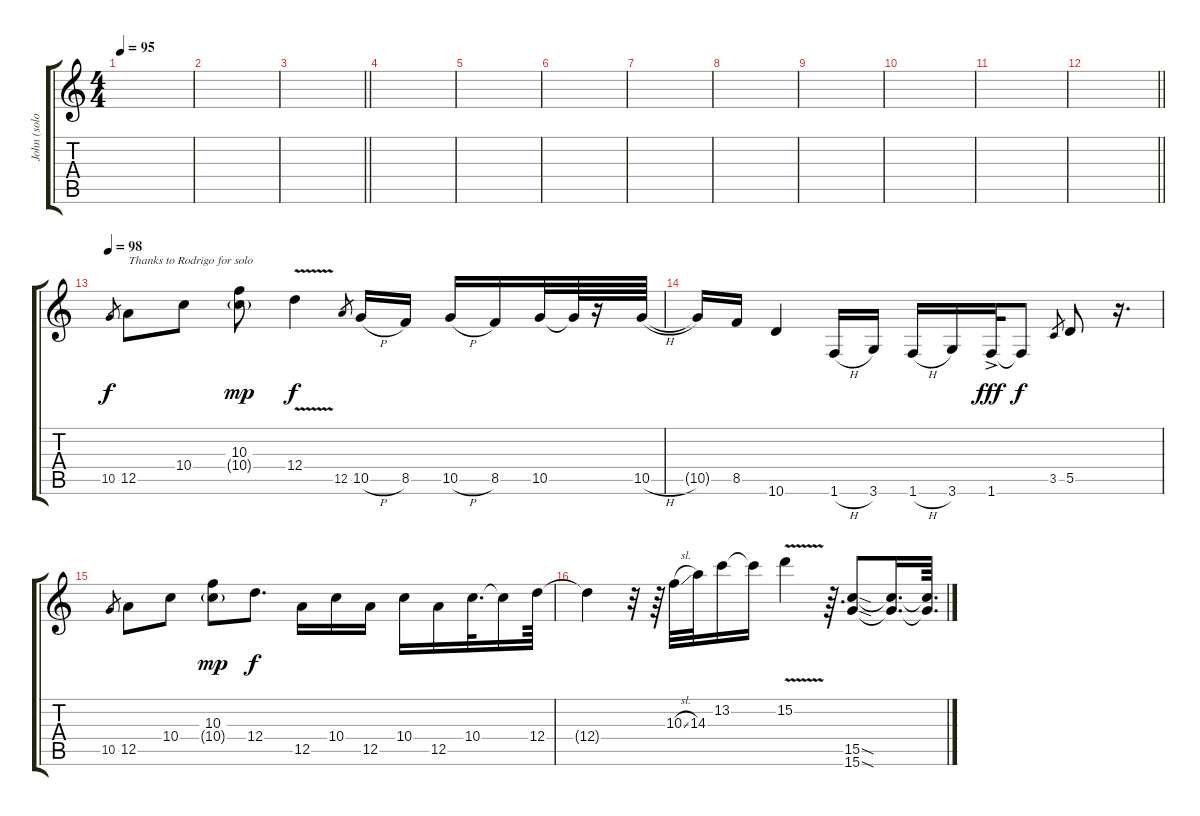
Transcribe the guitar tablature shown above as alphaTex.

\track ("John (solo)" "John (solo") {instrument electricguitarclean}
\staff {score tabs}
\tuning (E4 B3 G3 D3 A2 E2) {hide}
\ts (4 4)
\tempo 95
\clef g2
\ks c
|
|
\barLineRight lightlight
|
|
|
|
|
|
|
|
|
\barLineRight lightlight
|
\tempo 98
10.5.8{gr} 12.5.8{txt "Thanks to Rodrigo for solo"} 10.4.8 (10.3 10.4{g}).8{dy mp} 12.4{v}.4{dy f} 12.5.8{gr} 10.5{h}.16 8.5.16 10.5{h}.16 8.5.16 10.5.32 10.5{t}.64 r.16 10.5{h}.64 |
10.5{t}.16 8.5.16 10.6.4 1.6{h}.16 3.6.16 1.6{h}.16 3.6.16 1.6{ac}.32{dy fff} 1.6{t}.8{dy f} 3.5.8{gr} 5.5.8 r.16{d} |
10.5.8{gr} 12.5.8 10.4.8 (10.3 10.4{g}).8{dy mp} 12.4.8{d dy f} 12.5.16 10.4.16 12.5.16 10.4.16 12.5.16 10.4.32{d} 10.4{t}.16 12.4.64 |
12.4{t}.4 r.32 r.64 10.3{sl}.32 14.3.32 13.2.16 13.2{t}.16 15.2{v}.4 r.64{d} (15.5{sod} 15.6{sod}).8 (15.5{t} 15.6{t}).16{d} (15.5{t} 15.6{t}).64{d}
